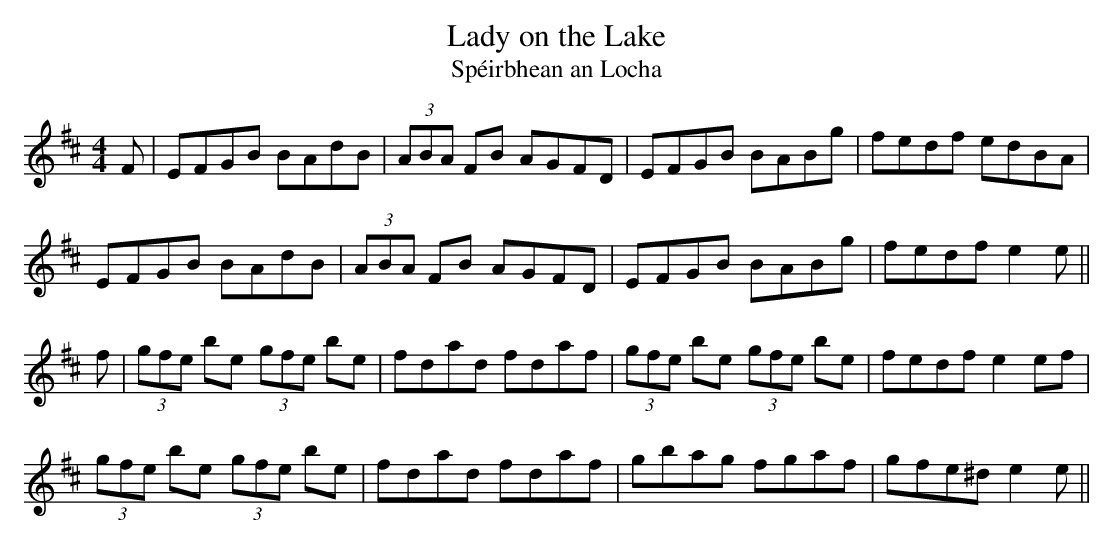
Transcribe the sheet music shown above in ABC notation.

X:1
T: Lady on the Lake
T: Sp\'eirbhean an Locha
L: 1/8
M: 4/4
K: Edor
F|EFGB BAdB|(3ABA FB AGFD|EFGB BABg|fedf edBA|
EFGB BAdB|(3ABA FB AGFD|EFGB BABg|fedf e2 e ||
f|(3gfe be (3gfe be|fdad fdaf|(3gfe be (3gfe be|\
fedf e2 ef|
(3gfe be (3gfe be|fdad fdaf|gbag fgaf|gfe^d e2 e ||
